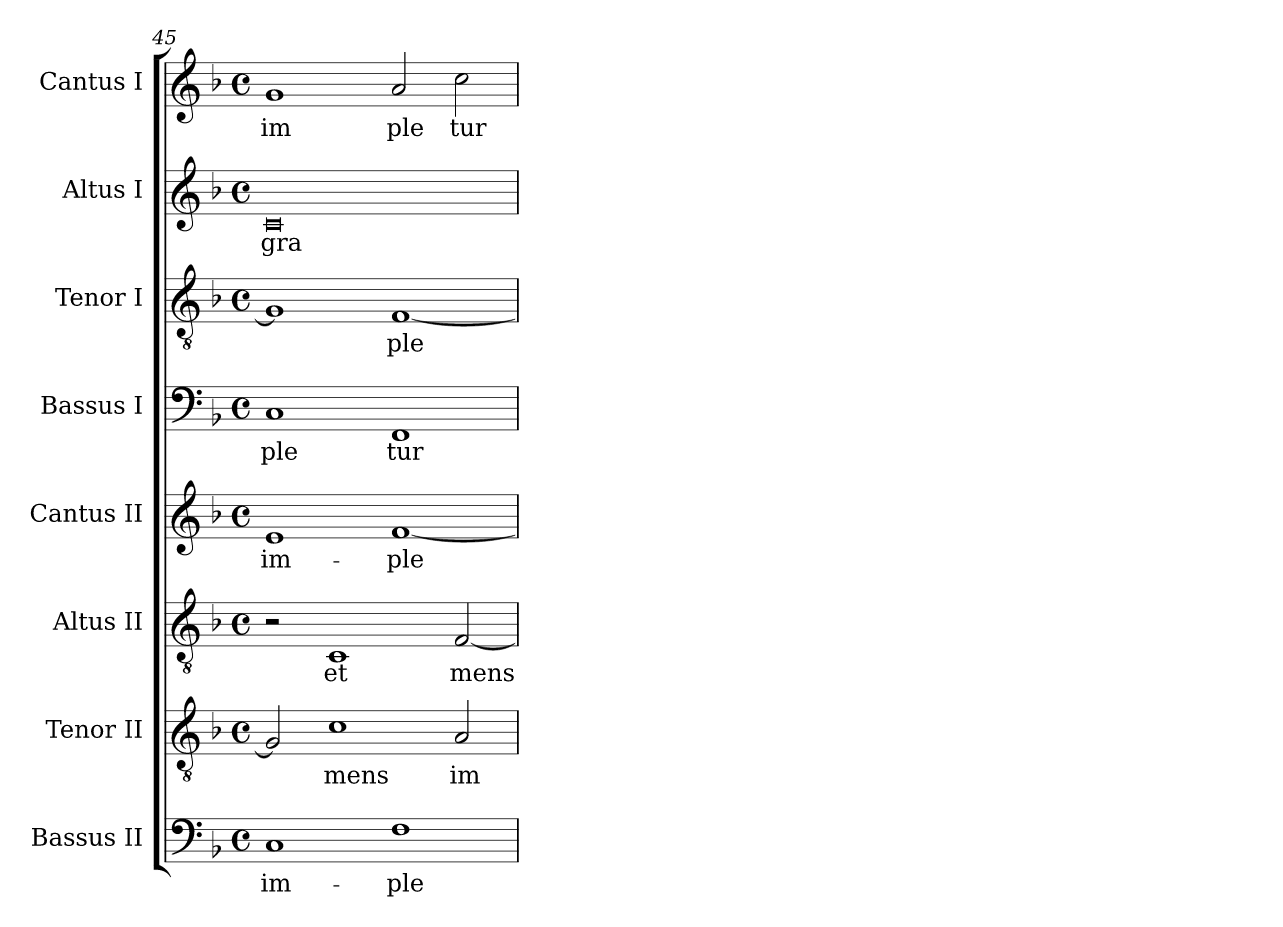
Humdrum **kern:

**kern	**text	**kern	**text	**kern	**text	**kern	**text	**kern	**text	**kern	**text	**kern	**text	**kern	**text
*part8	*part8	*part7	*part7	*part6	*part6	*part5	*part5	*part4	*part4	*part3	*part3	*part2	*part2	*part1	*part1
*staff8	*staff8	*staff7	*staff7	*staff6	*staff6	*staff5	*staff5	*staff4	*staff4	*staff3	*staff3	*staff2	*staff2	*staff1	*staff1
*I"Bassus II	*	*I"Tenor II	*	*I"Altus II	*	*I"Cantus II	*	*I"Bassus I	*	*I"Tenor I	*	*I"Altus I	*	*I"Cantus I	*
*clefF4	*	*clefGv2	*	*clefGv2	*	*clefG2	*	*clefF4	*	*clefGv2	*	*clefG2	*	*clefG2	*
*k[b-]	*	*k[b-]	*	*k[b-]	*	*k[b-]	*	*k[b-]	*	*k[b-]	*	*k[b-]	*	*k[b-]	*
*F:	*	*F:	*	*F:	*	*F:	*	*F:	*	*F:	*	*F:	*	*F:	*
*M4/4	*	*M4/4	*	*M4/4	*	*M4/4	*	*M4/4	*	*M4/4	*	*M4/4	*	*M4/4	*
*met(c)	*	*met(c)	*	*met(c)	*	*met(c)	*	*met(c)	*	*met(c)	*	*met(c)	*	*met(c)	*
=45	=45	=45	=45	=45	=45	=45	=45	=45	=45	=45	=45	=45	=45	=45	=45
!	!LO:LY:b:cj	!	!	!	!	!	!LO:LY:b:cj	!	!LO:LY:b:cj	!	!	!	!LO:LY:b:cj	!	!LO:LY:b:cj
1C	im-	2G/]	.	2r	.	1e	im-	1C	ple	1G]	.	0c	gra-	1g	im
!	!	!	!LO:LY:b:cj	!	!LO:LY:b:cj	!	!	!	!	!	!	!	!	!	!
.	.	1c	mens	1C	et	.	.	.	.	.	.	.	.	.	.
!	!LO:LY:b:cj	!	!	!	!	!	!LO:LY:b:cj	!	!LO:LY:b:cj	!	!LO:LY:b:cj	!	!	!	!LO:LY:b:cj
1F	-ple-	.	.	.	.	[<1f	-ple-	1FF	tur	[<1F	-ple-	.	.	2a/	ple
!	!	!	!LO:LY:b:cj	!	!LO:LY:b	!	!	!	!	!	!	!	!	!	!LO:LY:b:cj
.	.	2A/	im-	[<2F/	mens	.	.	.	.	.	.	.	.	2cc\	tur
=	=	=	=	=	=	=	=	=	=	=	=	=	=	=	=
*-	*-	*-	*-	*-	*-	*-	*-	*-	*-	*-	*-	*-	*-	*-	*-
